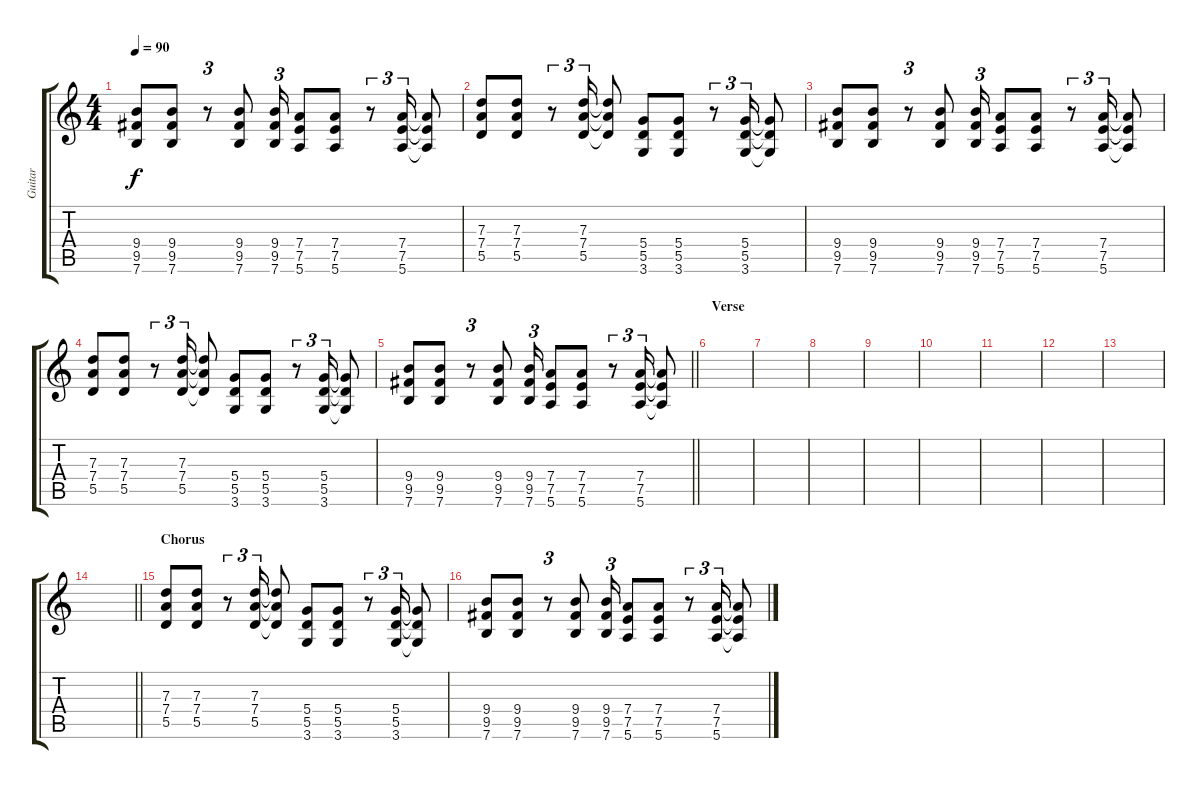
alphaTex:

\track ("Guitar" "Guitar") {instrument distortionguitar}
\staff {score tabs}
\tuning (E4 B3 G3 D3 A2 E2) {hide}
\ts (4 4)
\tempo 90
\clef g2
\ks c
(9.4 9.5 7.6).8{dy f} (9.4 9.5 7.6).8 r.8{tu (3 2)} (9.4 9.5 7.6).8 (9.4 9.5 7.6).16{tu (3 2)} (7.4 7.5 5.6).8 (7.4 7.5 5.6).8 r.8{tu (3 2)} (7.4 7.5 5.6).16{tu (3 2)} (7.4{t} 7.5{t} 5.6{t}).8 |
(7.3 7.4 5.5).8 (7.3 7.4 5.5).8 r.8{tu (3 2)} (7.3 7.4 5.5).16{tu (3 2)} (7.3{t} 7.4{t} 5.5{t}).8 (5.4 5.5 3.6).8 (5.4 5.5 3.6).8 r.8{tu (3 2)} (5.4 5.5 3.6).16{tu (3 2)} (5.4{t} 5.5{t} 3.6{t}).8 |
(9.4 9.5 7.6).8 (9.4 9.5 7.6).8 r.8{tu (3 2)} (9.4 9.5 7.6).8 (9.4 9.5 7.6).16{tu (3 2)} (7.4 7.5 5.6).8 (7.4 7.5 5.6).8 r.8{tu (3 2)} (7.4 7.5 5.6).16{tu (3 2)} (7.4{t} 7.5{t} 5.6{t}).8 |
(7.3 7.4 5.5).8 (7.3 7.4 5.5).8 r.8{tu (3 2)} (7.3 7.4 5.5).16{tu (3 2)} (7.3{t} 7.4{t} 5.5{t}).8 (5.4 5.5 3.6).8 (5.4 5.5 3.6).8 r.8{tu (3 2)} (5.4 5.5 3.6).16{tu (3 2)} (5.4{t} 5.5{t} 3.6{t}).8 |
\barLineRight lightlight
(9.4 9.5 7.6).8 (9.4 9.5 7.6).8 r.8{tu (3 2)} (9.4 9.5 7.6).8 (9.4 9.5 7.6).16{tu (3 2)} (7.4 7.5 5.6).8 (7.4 7.5 5.6).8 r.8{tu (3 2)} (7.4 7.5 5.6).16{tu (3 2)} (7.4{t} 7.5{t} 5.6{t}).8 |
\section ("" "Verse")
|
|
|
|
|
|
|
|
\barLineRight lightlight
|
\section ("" "Chorus")
(7.3 7.4 5.5).8 (7.3 7.4 5.5).8 r.8{tu (3 2)} (7.3 7.4 5.5).16{tu (3 2)} (7.3{t} 7.4{t} 5.5{t}).8 (5.4 5.5 3.6).8 (5.4 5.5 3.6).8 r.8{tu (3 2)} (5.4 5.5 3.6).16{tu (3 2)} (5.4{t} 5.5{t} 3.6{t}).8 |
(9.4 9.5 7.6).8 (9.4 9.5 7.6).8 r.8{tu (3 2)} (9.4 9.5 7.6).8 (9.4 9.5 7.6).16{tu (3 2)} (7.4 7.5 5.6).8 (7.4 7.5 5.6).8 r.8{tu (3 2)} (7.4 7.5 5.6).16{tu (3 2)} (7.4{t} 7.5{t} 5.6{t}).8
